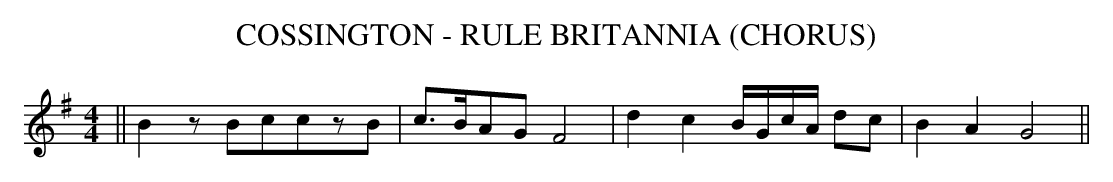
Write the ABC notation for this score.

X:1
T: COSSINGTON - RULE BRITANNIA (CHORUS)
M: 4/4
L:1/8
K: G
||B2zBcczB|c>BAGF4|d2c2B/G/c/A/ dc|B2A2G4||
